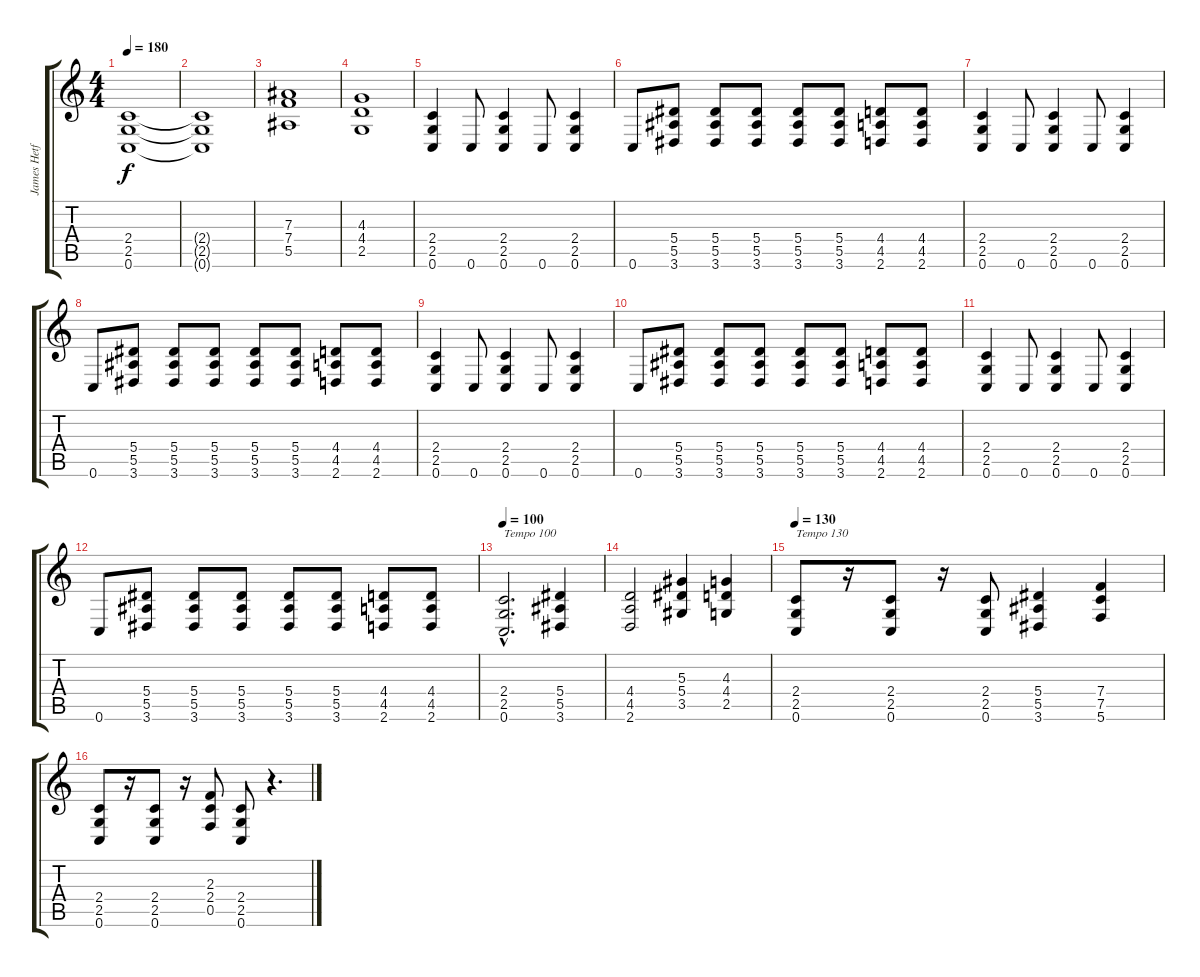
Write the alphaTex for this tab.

\track ("James Hetfield" "James Hetf") {instrument distortionguitar}
\staff {score tabs}
\tuning (C4 G3 Eb3 Bb2 F2 C2) {hide}
\ts (4 4)
\tempo 180
\clef g2
\ks c
(2.4 2.5 0.6).1{dy f} |
(2.4{t} 2.5{t} 0.6{t}).1 |
(7.3 7.4 5.5).1 |
(4.3 4.4 2.5).1 |
(2.4 2.5 0.6).4 0.6.8 (2.4 2.5 0.6).4 0.6.8 (2.4 2.5 0.6).4 |
0.6.8 (5.4 5.5 3.6).8 (5.4 5.5 3.6).8 (5.4 5.5 3.6).8 (5.4 5.5 3.6).8 (5.4 5.5 3.6).8 (4.4 4.5 2.6).8 (4.4 4.5 2.6).8 |
(2.4 2.5 0.6).4 0.6.8 (2.4 2.5 0.6).4 0.6.8 (2.4 2.5 0.6).4 |
0.6.8 (5.4 5.5 3.6).8 (5.4 5.5 3.6).8 (5.4 5.5 3.6).8 (5.4 5.5 3.6).8 (5.4 5.5 3.6).8 (4.4 4.5 2.6).8 (4.4 4.5 2.6).8 |
(2.4 2.5 0.6).4 0.6.8 (2.4 2.5 0.6).4 0.6.8 (2.4 2.5 0.6).4 |
0.6.8 (5.4 5.5 3.6).8 (5.4 5.5 3.6).8 (5.4 5.5 3.6).8 (5.4 5.5 3.6).8 (5.4 5.5 3.6).8 (4.4 4.5 2.6).8 (4.4 4.5 2.6).8 |
(2.4 2.5 0.6).4 0.6.8 (2.4 2.5 0.6).4 0.6.8 (2.4 2.5 0.6).4 |
0.6.8 (5.4 5.5 3.6).8 (5.4 5.5 3.6).8 (5.4 5.5 3.6).8 (5.4 5.5 3.6).8 (5.4 5.5 3.6).8 (4.4 4.5 2.6).8 (4.4 4.5 2.6).8 |
\tempo 100
(2.4{hac} 2.5{hac} 0.6{hac}).2{d txt "Tempo 100"} (5.4 5.5 3.6).4 |
(4.4 4.5 2.6).2 (5.3 5.4 3.5).4 (4.3 4.4 2.5).4 |
\tempo 130
(2.4 2.5 0.6).8{txt "Tempo 130"} r.16 (2.4 2.5 0.6).8 r.16 (2.4 2.5 0.6).8 (5.4 5.5 3.6).4 (7.4 7.5 5.6).4 |
(2.4 2.5 0.6).8 r.16 (2.4 2.5 0.6).8 r.16 (2.3 2.4 0.5).8 (2.4 2.5 0.6).8 r.4{d}
